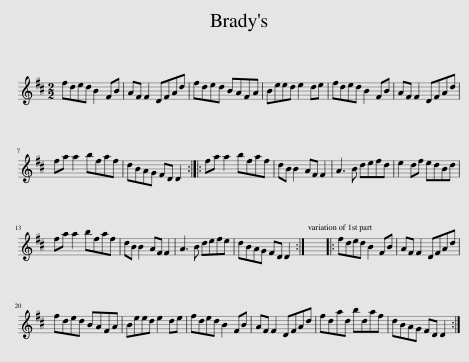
X:1
L:1/8
M:2/2
I:linebreak $
K:D
V:1 treble
V:1
 fded B2 FB | AF F2 DFAd | fded BAFA | Beed e2 de | fded B2 FB | %5
 AF F2 DFAd |$ fa a2 bfaf | dBAG FD D2 :: fa a2 bfaf | dB B2 AF F2 | %10
 A3 B defd | e2 df edBd |$ fa a2 bfaf | dB B2 AF F2 | A3 B defe | %15
 dBAG FD D2 :| x8 |: fded B2 FB | AF F2 DFAd |$ fded BAFA | %20
 Beed e2 de | fded B2 FB | AF F2 DFAd | fdad bdaf | dBAG FD D2 :| %25
